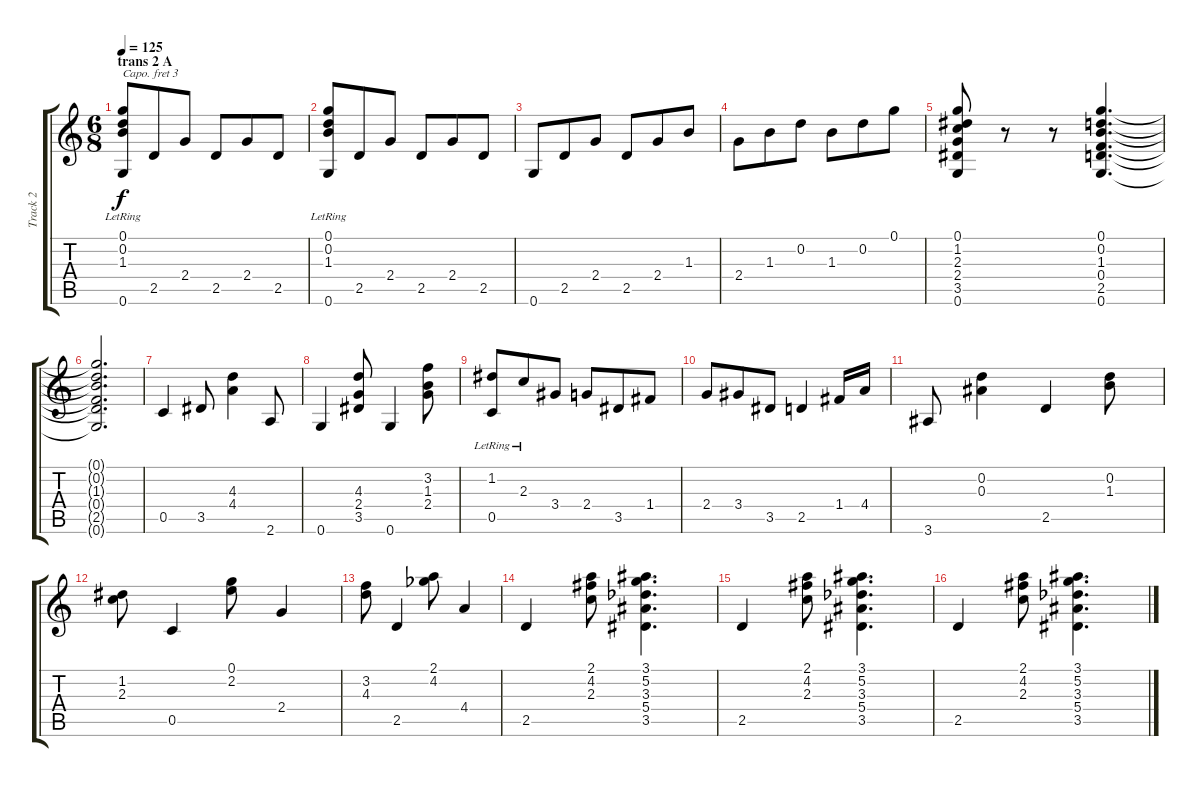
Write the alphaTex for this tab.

\track ("Track 2" "Track 2") {instrument acousticguitarnylon}
\staff {score tabs}
\capo 3
\tuning (E4 B3 G3 D3 A2 E2) {hide}
\ts (6 8)
\section ("" "trans 2 A")
\tempo 125
\clef g2
\ks c
(0.1{lr} 0.2{lr} 1.3{lr} 0.6{lr}).8{dy f} 2.5.8 2.4.8 2.5.8 2.4.8 2.5.8 |
(0.1{lr} 0.2{lr} 1.3{lr} 0.6{lr}).8 2.5.8 2.4.8 2.5.8 2.4.8 2.5.8 |
0.6.8 2.5.8 2.4.8 2.5.8 2.4.8 1.3.8 |
2.4.8 1.3.8 0.2.8 1.3.8 0.2.8 0.1.8 |
(0.1 1.2 2.3 2.4 3.5 0.6).8 r.8 r.8 (0.1 0.2 1.3 0.4 2.5 0.6).4{d} |
(0.1{t} 0.2{t} 1.3{t} 0.4{t} 2.5{t} 0.6{t}).2{d} |
0.5.4 3.5.8 (4.3 4.4).4 2.6.8 |
0.6.4 (4.3 2.4 3.5).8 0.6.4 (3.2 1.3 2.4).8 |
(1.2 0.5{lr}).8 2.3{lr}.8 3.4.8 2.4.8 3.5.8 1.4.8 |
2.4.8 3.4.8 3.5.8 2.5.4 1.4.16 4.4.16 |
3.6.8 (0.2 0.3).4 2.5.4 (0.2 1.3).8 |
(1.2 2.3).8 0.5.4 (0.1 2.2).8 2.4.4 |
(3.2 4.3).8 2.5.4 (2.1 4.2{acc b}).8 4.4.4 |
2.5.4 (2.1 4.2 2.3).8 (3.1 5.2 3.3{acc b} 5.4 3.5).4{d} |
2.5.4 (2.1 4.2 2.3).8 (3.1 5.2 3.3{acc b} 5.4 3.5).4{d} |
2.5.4 (2.1 4.2 2.3).8 (3.1 5.2 3.3{acc b} 5.4 3.5).4{d}
